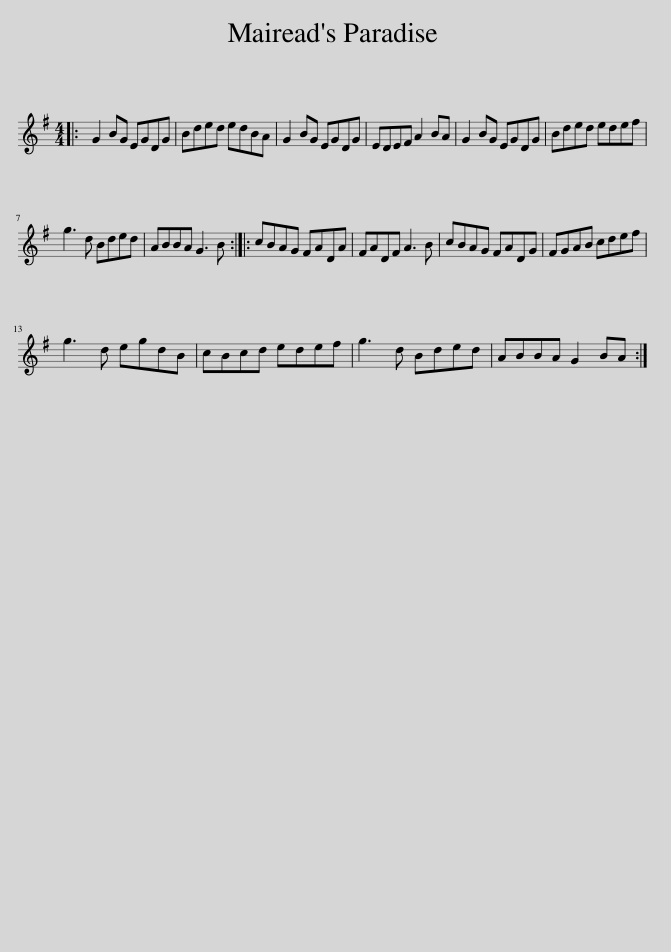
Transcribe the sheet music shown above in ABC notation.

X:1
L:1/8
M:4/4
I:linebreak $
K:G
V:1 treble
V:1
|: G2 BG EGDG | Bded edBA | G2 BG EGDG | EDEF A2 BA | G2 BG EGDG | %5
 Bded edef |$ g3 d Bded | ABBA G3 B :: cBAG FADA | FADF A3 B | %10
 cBAG FADG | FGAB cdef |$ g3 d egdB | cBcd edef | g3 d Bded | %15
 ABBA G2 BA :| %16
